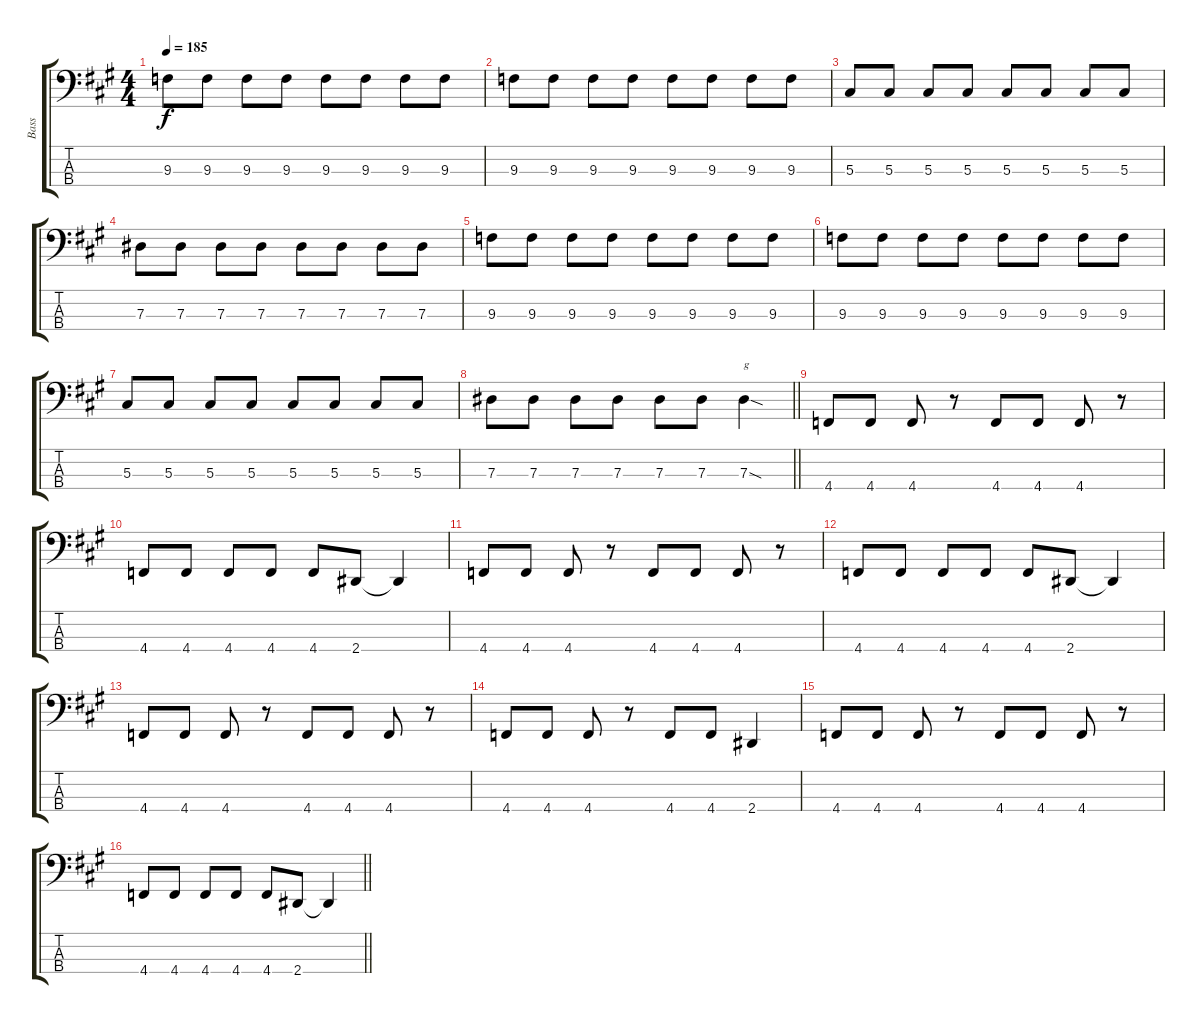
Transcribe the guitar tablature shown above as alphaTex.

\track ("Bass" "Bass") {instrument electricbasspick}
\staff {score tabs}
\tuning (Gb2 Db2 Ab1 Db1) {hide}
\ts (4 4)
\tempo 185
\clef f4
\ks f#minor
9.3.8{dy f} 9.3.8 9.3.8 9.3.8 9.3.8 9.3.8 9.3.8 9.3.8 |
9.3.8 9.3.8 9.3.8 9.3.8 9.3.8 9.3.8 9.3.8 9.3.8 |
5.3.8 5.3.8 5.3.8 5.3.8 5.3.8 5.3.8 5.3.8 5.3.8 |
7.3.8 7.3.8 7.3.8 7.3.8 7.3.8 7.3.8 7.3.8 7.3.8 |
9.3.8 9.3.8 9.3.8 9.3.8 9.3.8 9.3.8 9.3.8 9.3.8 |
9.3.8 9.3.8 9.3.8 9.3.8 9.3.8 9.3.8 9.3.8 9.3.8 |
5.3.8 5.3.8 5.3.8 5.3.8 5.3.8 5.3.8 5.3.8 5.3.8 |
\barLineRight lightlight
7.3.8 7.3.8 7.3.8 7.3.8 7.3.8 7.3.8 7.3{sod}.4{txt "g"} |
4.4.8 4.4.8 4.4.8 r.8 4.4.8 4.4.8 4.4.8 r.8 |
4.4.8 4.4.8 4.4.8 4.4.8 4.4.8 2.4.8 2.4{t}.4 |
4.4.8 4.4.8 4.4.8 r.8 4.4.8 4.4.8 4.4.8 r.8 |
4.4.8 4.4.8 4.4.8 4.4.8 4.4.8 2.4.8 2.4{t}.4 |
4.4.8 4.4.8 4.4.8 r.8 4.4.8 4.4.8 4.4.8 r.8 |
4.4.8 4.4.8 4.4.8 r.8 4.4.8 4.4.8 2.4.4 |
4.4.8 4.4.8 4.4.8 r.8 4.4.8 4.4.8 4.4.8 r.8 |
\barLineRight lightlight
4.4.8 4.4.8 4.4.8 4.4.8 4.4.8 2.4.8 2.4{t}.4
